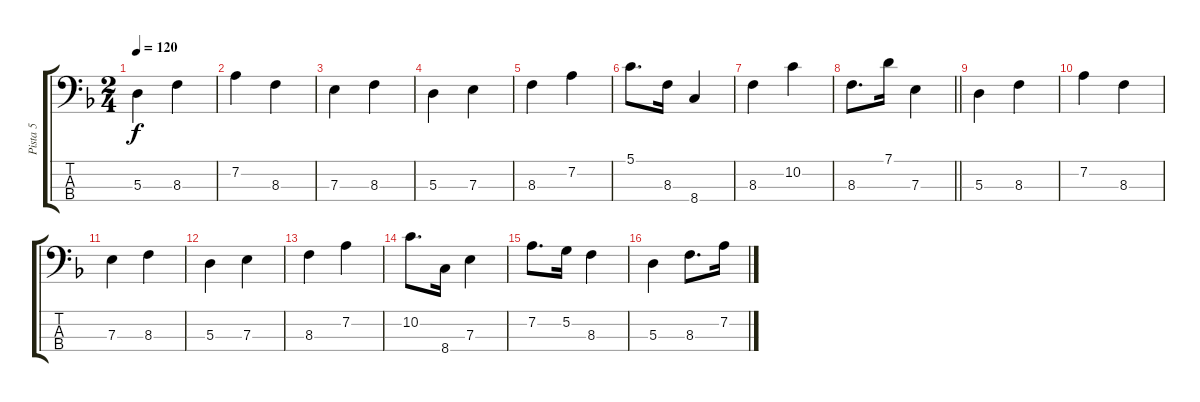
\track ("Pista 5" "Pista 5") {instrument electricbassfinger}
\staff {score tabs}
\tuning (G2 D2 A1 E1) {hide}
\ts (2 4)
\tempo 120
\clef f4
\ks dminor
5.3.4{dy f} 8.3.4 |
7.2.4 8.3.4 |
7.3.4 8.3.4 |
5.3.4 7.3.4 |
8.3.4 7.2.4 |
5.1.8{d} 8.3.16 8.4.4 |
8.3.4 10.2.4 |
\barLineRight lightlight
8.3.8{d} 7.1.16 7.3.4 |
5.3.4 8.3.4 |
7.2.4 8.3.4 |
7.3.4 8.3.4 |
5.3.4 7.3.4 |
8.3.4 7.2.4 |
10.2.8{d} 8.4.16 7.3.4 |
7.2.8{d} 5.2.16 8.3.4 |
5.3.4 8.3.8{d} 7.2.16
